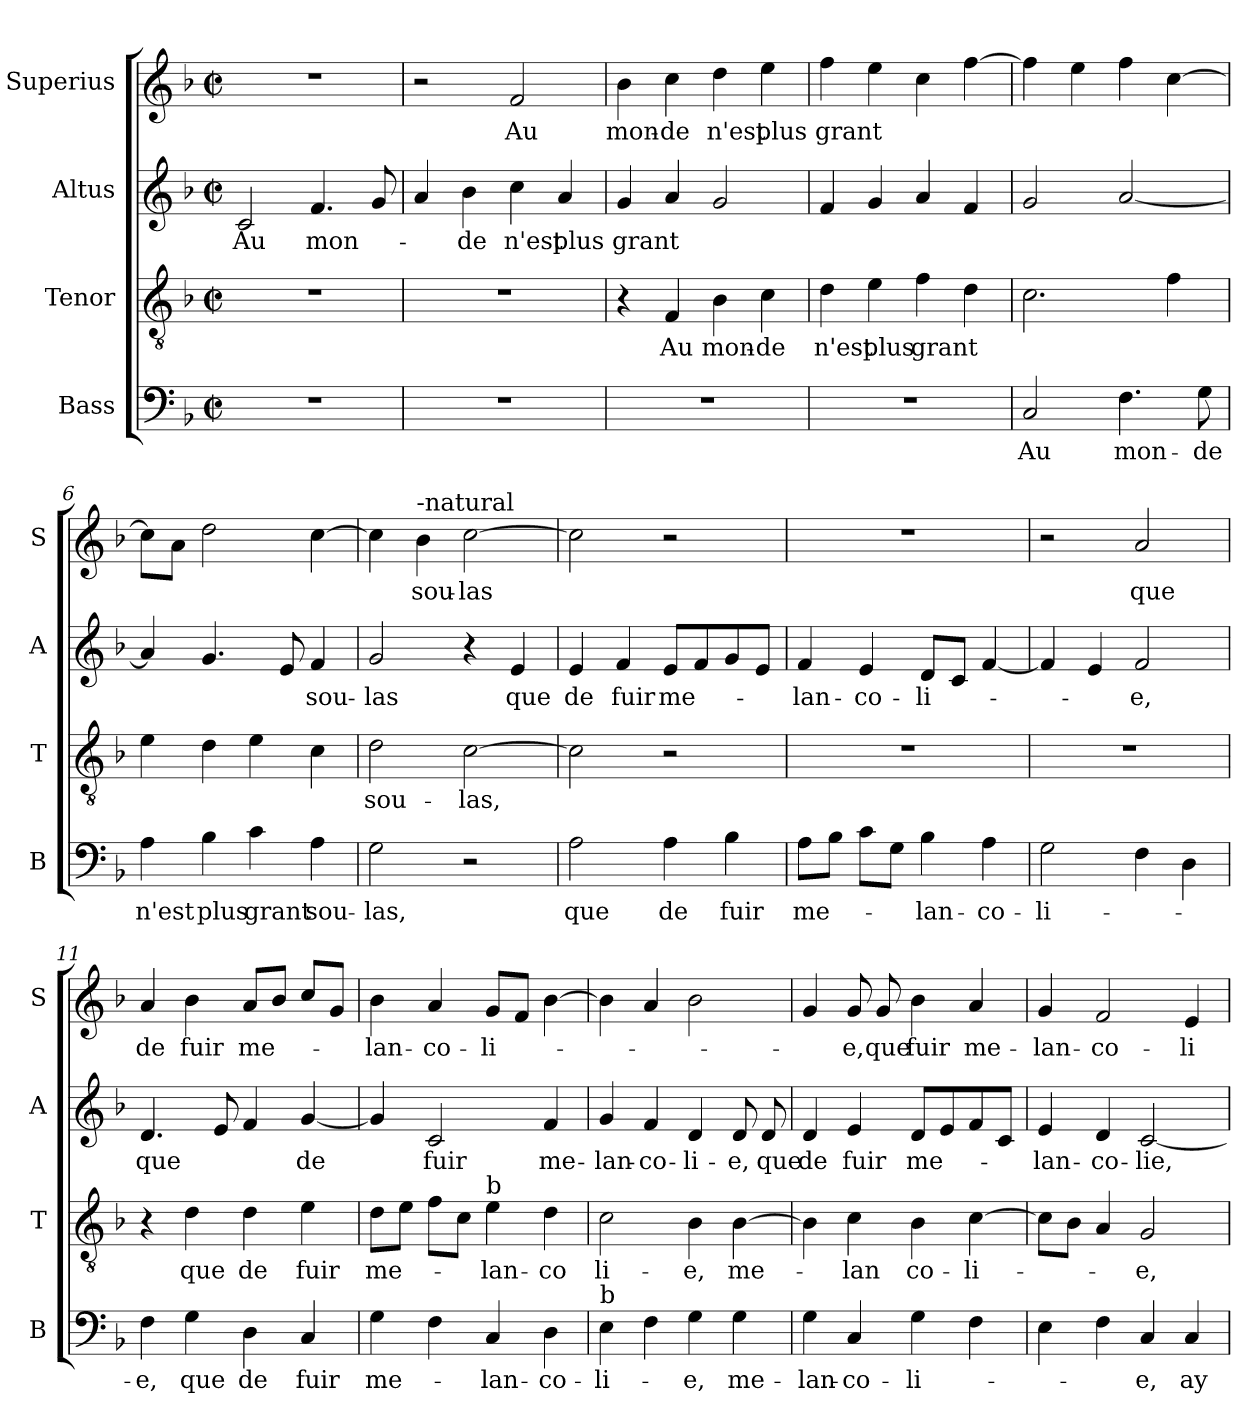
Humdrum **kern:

**kern	**text	**kern	**text	**kern	**text	**kern	**text
*part4	*part4	*part3	*part3	*part2	*part2	*part1	*part1
*staff4	*staff4	*staff3	*staff3	*staff2	*staff2	*staff1	*staff1
*I"Bass	*	*I"Tenor	*	*I"Altus	*	*I"Superius	*
*I'B	*	*I'T	*	*I'A	*	*I'S	*
*clefF4	*	*clefGv2	*	*clefG2	*	*clefG2	*
*k[b-]	*	*k[b-]	*	*k[b-]	*	*k[b-]	*
*F:	*	*F:	*	*F:	*	*F:	*
*M2/2	*	*M2/2	*	*M2/2	*	*M2/2	*
*met(c|)	*	*met(c|)	*	*met(c|)	*	*met(c|)	*
=1	=1	=1	=1	=1	=1	=1	=1
1r	.	1r	.	2c/	Au	1r	.
.	.	.	.	4.f/	mon-	.	.
.	.	.	.	8g/	.	.	.
=2	=2	=2	=2	=2	=2	=2	=2
1r	.	1r	.	4a/	.	2r	.
.	.	.	.	4b-\	-de	.	.
.	.	.	.	4cc\	n'est	2f/	Au
.	.	.	.	4a/	plus	.	.
=3	=3	=3	=3	=3	=3	=3	=3
1r	.	4r	.	4g/	grant	4b-\	mon-
.	.	4F/	Au	4a/	.	4cc\	-de
.	.	4B-\	mon-	2g/	.	4dd\	n'est
.	.	4c\	-de	.	.	4ee\	plus
=4	=4	=4	=4	=4	=4	=4	=4
1r	.	4d\	n'est	4f/	.	4ff\	grant
.	.	4e\	plus	4g/	.	4ee\	.
.	.	4f\	grant	4a/	.	4cc\	.
.	.	4d\	.	4f/	.	[4ff\	.
=5	=5	=5	=5	=5	=5	=5	=5
2C/	Au	2.c\	.	2g/	.	4ff\]	.
.	.	.	.	.	.	4ee\	.
4.F\	mon-	.	.	[2a/	.	4ff\	.
.	.	4f\	.	.	.	[4cc\	.
8G\	-de	.	.	.	.	.	.
!!LO:LB:g=z
=6	=6	=6	=6	=6	=6	=6	=6
4A\	n'est	4e\	.	4a/]	.	8cc\L]	.
.	.	.	.	.	.	8a\J	.
4B-\	plus	4d\	.	4.g/	.	2dd\	.
4c\	grant	4e\	.	.	.	.	.
.	.	.	.	8e/	.	.	.
4A\	sou-	4c\	.	4f/	sou-	[4cc\	.
=7	=7	=7	=7	=7	=7	=7	=7
2G\	-las,	2d\	sou-	2g/	-las	4cc\]	.
!	!	!	!	!	!	!LO:TX:a:t=-natural	!
.	.	.	.	.	.	4b-\	sou-
2r	.	[2c\	-las,	4r	.	[2cc\	-las
.	.	.	.	4e/	que	.	.
=8	=8	=8	=8	=8	=8	=8	=8
2A\	que	2c\]	.	4e/	de	2cc\]	.
.	.	.	.	4f/	fuir	.	.
4A\	de	2r	.	8e/L	me-	2r	.
.	.	.	.	8f/	.	.	.
4B-\	fuir	.	.	8g/	.	.	.
.	.	.	.	8e/J	.	.	.
=9	=9	=9	=9	=9	=9	=9	=9
8A\L	me-	1r	.	4f/	-lan-	1r	.
8B-\J	.	.	.	.	.	.	.
8c\L	.	.	.	4e/	-co-	.	.
8G\J	.	.	.	.	.	.	.
4B-\	-lan-	.	.	8d/L	-li-	.	.
.	.	.	.	8c/J	.	.	.
4A\	-co-	.	.	[4f/	.	.	.
!!LO:LB:g=z
=10	=10	=10	=10	=10	=10	=10	=10
2G\	-li-	1r	.	4f/]	.	2r	.
.	.	.	.	4e/	.	.	.
4F\	.	.	.	2f/	-e,	2a/	que
4D\	.	.	.	.	.	.	.
=11	=11	=11	=11	=11	=11	=11	=11
4F\	-e,	4r	.	4.d/	que	4a/	de
4G\	que	4d\	que	.	.	4b-\	fuir
.	.	.	.	8e/	.	.	.
4D\	de	4d\	de	4f/	.	8a/L	me-
.	.	.	.	.	.	8b-/J	.
4C/	fuir	4e\	fuir	[4g/	de	8cc/L	.
.	.	.	.	.	.	8g/J	.
=12	=12	=12	=12	=12	=12	=12	=12
4G\	me-	8d\L	me-	4g/]	.	4b-\	-lan-
.	.	8e\J	.	.	.	.	.
4F\	.	8f\L	.	2c/	fuir	4a/	-co-
.	.	8c\J	.	.	.	.	.
!	!	!LO:TX:a:t=b	!	!	!	!	!
4C/	-lan-	4e\	-lan-	.	.	8g/L	-li-
.	.	.	.	.	.	8f/J	.
4D\	-co-	4d\	-co	4f/	me-	[4b-\	.
=13	=13	=13	=13	=13	=13	=13	=13
!LO:TX:a:t=b	!	!	!	!	!	!	!
4E\	-li-	2c\	li-	4g/	-lan-	4b-\]	.
4F\	.	.	.	4f/	-co-	4a/	.
4G\	-e,	4B-\	-e,	4d/	-li-	2b-\	.
4G\	me-	[4B-\	me-	8d/	-e,	.	.
.	.	.	.	8d/	que	.	.
!!LO:PB:g=z
=14	=14	=14	=14	=14	=14	=14	=14
4G\	-lan-	4B-\]	.	4d/	de	4g/	.
4C/	-co-	4c\	-lan	4e/	fuir	8g/	-e,
.	.	.	.	.	.	8g/	que
4G\	-li-	4B-\	co-	8d/L	me-	4b-\	fuir
.	.	.	.	8e/	.	.	.
4F\	.	[4c\	-li-	8f/	.	4a/	me-
.	.	.	.	8c/J	.	.	.
=15	=15	=15	=15	=15	=15	=15	=15
4E\	.	8c\L]	.	4e/	-lan-	4g/	-lan-
.	.	8B-\J	.	.	.	.	.
4F\	.	4A/	.	4d/	-co-	2f/	-co-
4C/	-e,	2G/	-e,	[2c/	-lie,-	.	.
4C/	ay-	.	.	.	.	4e/	-li-
=	=	=	=	=	=	=	=
*-	*-	*-	*-	*-	*-	*-	*-
